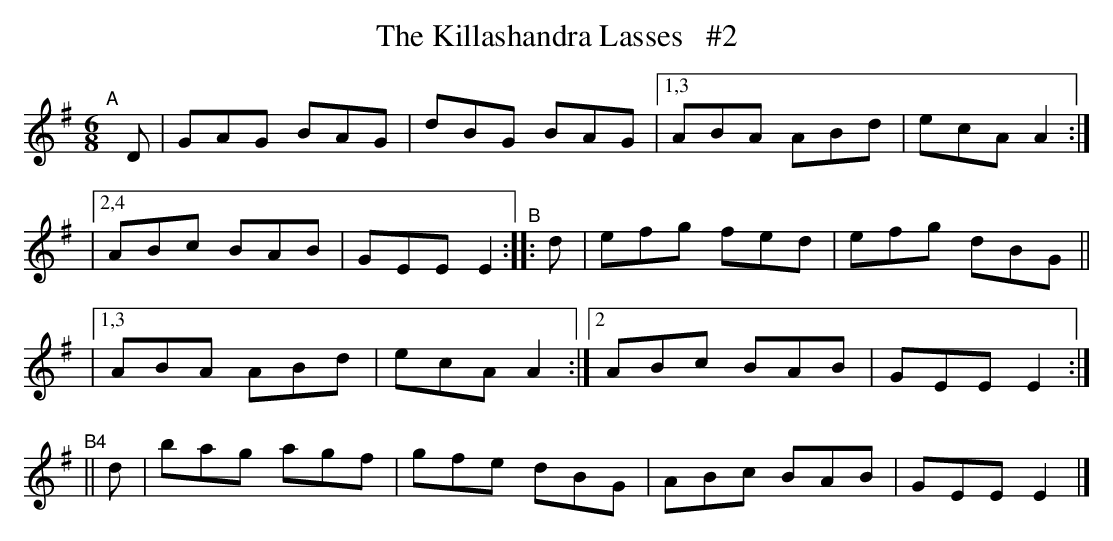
X:1
T: The Killashandra Lasses   #2
M: 6/8
L: 1/8
K: Em
"^A"\
[|]D | GAG BAG | dBG BAG |[1,3 ABA ABd | ecA A2 :|
|[2,4 ABc BAB | GEE E2 "^B":: d | efg fed | efg dBG ||
|[1,3 ABA ABd | ecA A2 :|[2   ABc BAB | GEE E2 :|
"^B4"\
|| d | bag agf | gfe dBG | ABc BAB | GEE E2 |]
